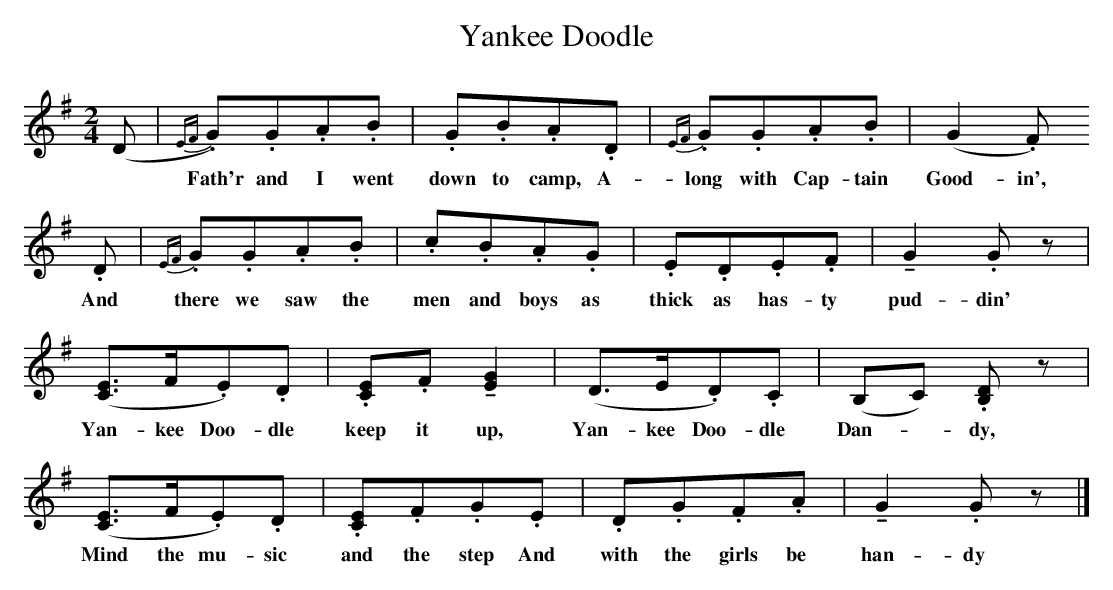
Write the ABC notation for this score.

X:1
T:Yankee Doodle
M:2/4
L:1/16
K:G
(D2 |.{EF}G2).G2.A2.B2 |.G2.B2.A2.D2 |.{EF}G2.G2.A2.B2 | (G4 .F2)
w: *Fath'r and I went down to camp, A-long with Cap-tain Good-in',
.D2 |.{EF}G2.G2.A2.B2 |.c2.B2.A2.G2 |.E2.D2.E2.F2 | !tenuto!G4 .G2 z2 |
w: And there we saw the men and boys as thick as has-ty pud-din'
([E3C3]F.E2).D2 | .[E2C2].F2 !tenuto![G4E4] |(D3E.D2).C2 | (B,2C2) .[D2B,2] z2 |
w: Yan-kee Doo-dle keep it up, Yan-kee Doo-dle Dan-*dy,
([E3C3]F.E2).D2 |.[E2C2].F2.G2.E2 |.D2.G2.F2.A2 | !tenuto!G4 .G2 z2 |]
w:Mind the mu-sic and the step And with the girls be han-dy
